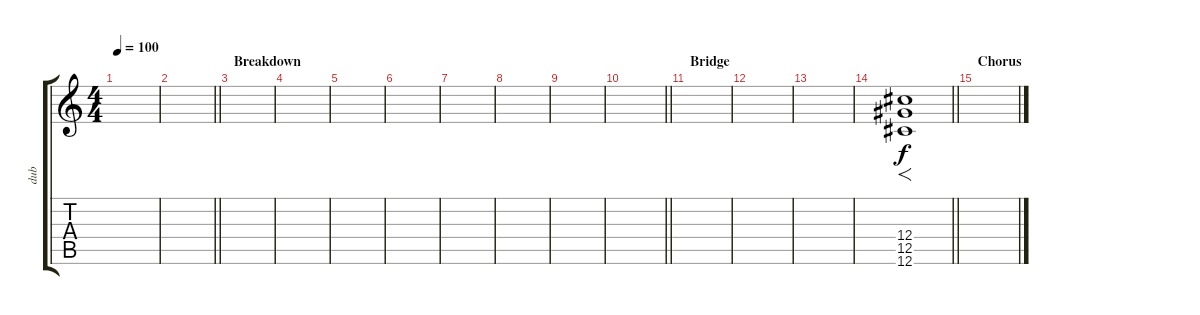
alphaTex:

\track ("dub" "dub") {instrument electricguitarmuted}
\staff {score tabs}
\tuning (Eb4 Bb3 Gb3 Db3 Ab2 Db2) {hide}
\ts (4 4)
\tempo 100
\clef g2
\ks c
|
\barLineRight lightlight
|
\section ("" "Breakdown")
|
|
|
|
|
|
|
\barLineRight lightlight
|
\section ("" "Bridge")
|
|
|
\barLineRight lightlight
(12.4 12.5 12.6).1{f instrument distortionguitar} |
\section ("" "Chorus")
